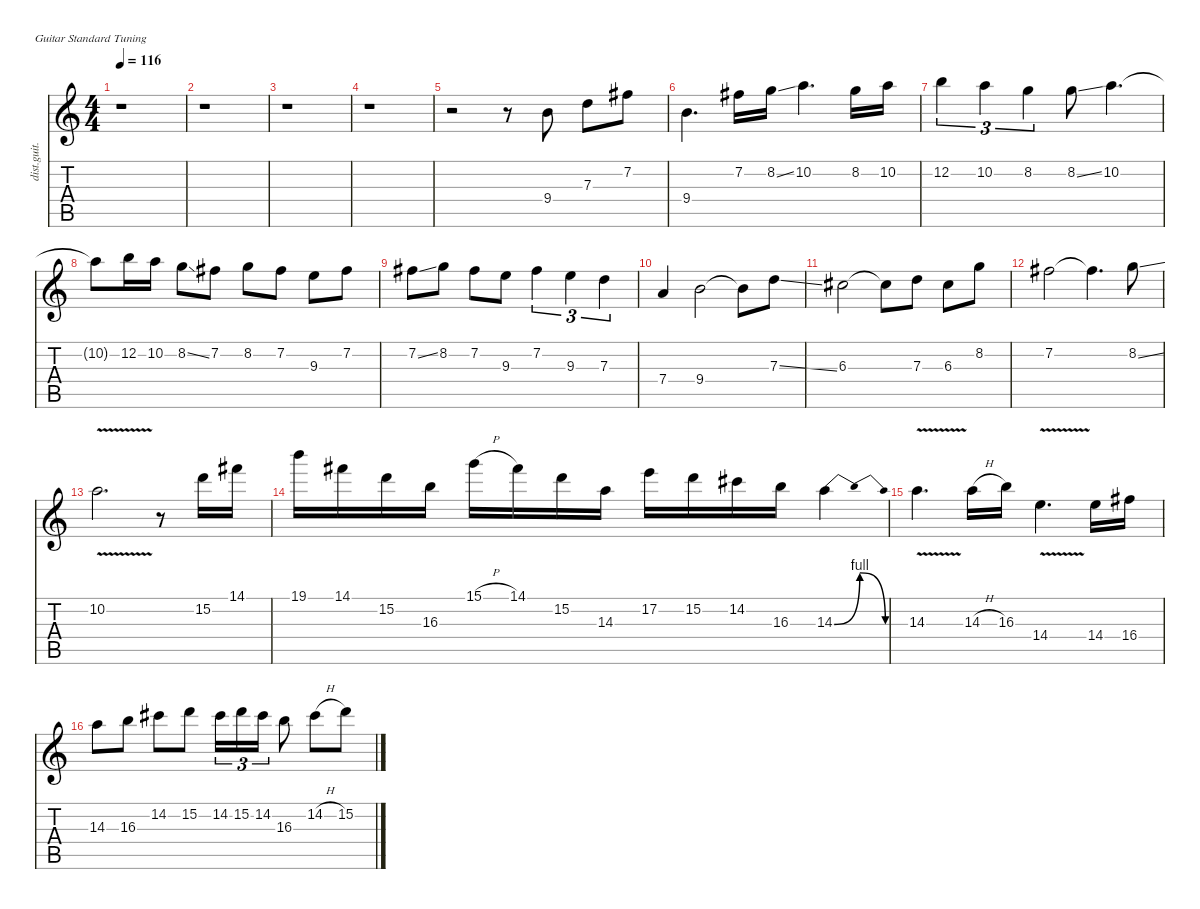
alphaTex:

\defaultSystemsLayout 4
\hideDynamics
\bracketExtendMode nobrackets
\track ("Gtr. 2, Gtr.5" "dist.guit.") {instrument distortionguitar}
\staff {score tabs}
\tuning (E4 B3 G3 D3 A2 E2)
\ts (4 4)
\tempo 116
\clef g2
\ks c
r.1{dy f instrument distortionguitar} |
r.1 |
r.1 |
r.1 |
r.2 r.8 9.4.8 7.3.8 7.2{acc #}.8 |
9.4.4{d} 7.2{acc #}.16 8.2{ss}.16 10.2.4{d} 8.2.16 10.2.16 |
12.2.4{tu (3 2)} 10.2.4{tu (3 2)} 8.2.4{tu (3 2)} 8.2{ss}.8 10.2.4{d} |
10.2{t}.8 12.2.16 10.2.16 8.2{ss}.8 7.2{acc #}.8 8.2.8 7.2{acc #}.8 9.3.8 7.2{acc #}.8 |
7.2{ss acc #}.8 8.2.8 7.2{acc #}.8 9.3.8 7.2{acc #}.4{tu (3 2)} 9.3.4{tu (3 2)} 7.3.4{tu (3 2)} |
7.4.4 9.4.2 9.4{t}.8 7.3{ss}.8 |
6.3{acc #}.2 6.3{t acc #}.8 7.3.8 6.3{acc #}.8 8.2.8 |
7.2{acc #}.2 7.2{t acc #}.4{d} 8.2{ss}.8 |
10.2{v}.2{d} r.8 15.2.16 14.1{acc #}.16 |
19.1.16 14.1{acc #}.16 15.2.16 16.3.16 15.1{h}.16 14.1{acc #}.16 15.2.16 14.3.16 17.2.16 15.2.16 14.2{acc #}.16 16.3.16 14.3{be (bendrelease 0 0 15 4 30 4 45 0)}.4 |
14.3{v}.4{d} 14.3{h}.16 16.3.16 14.4{v}.4{d} 14.4.16 16.4{acc #}.16 |
14.3.8 16.3.8 14.2{acc #}.8 15.2.8 14.2{acc #}.16{tu (3 2)} 15.2.16{tu (3 2)} 14.2{acc #}.16{tu (3 2)} 16.3.8 14.2{h acc #}.8 15.2.8
